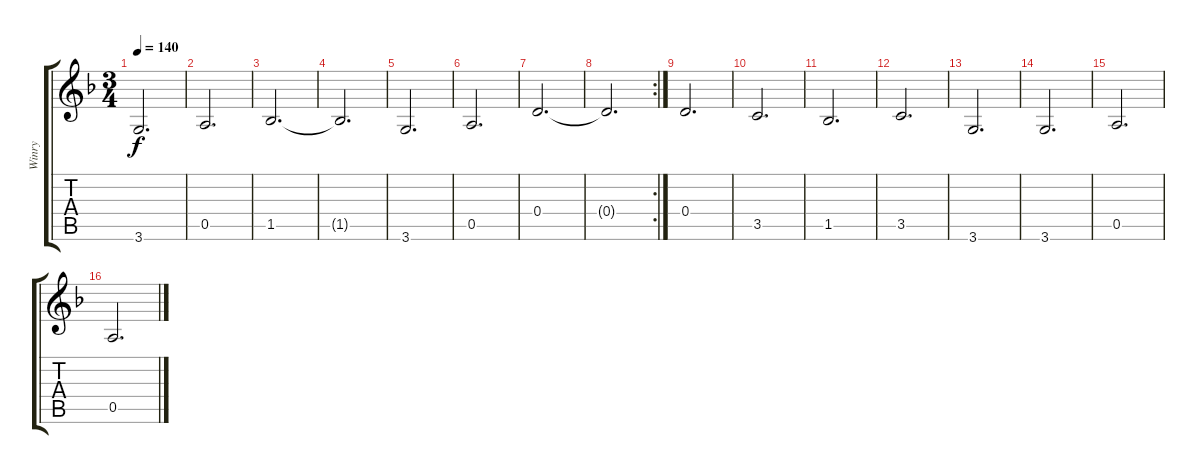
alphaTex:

\track ("Winry" "Winry") {instrument acousticguitarsteel}
\staff {score tabs}
\tuning (E4 B3 G3 D3 A2 E2) {hide}
\ts (3 4)
\tempo 140
\clef g2
\ks dminor
3.6.2{d dy f} |
0.5.2{d} |
1.5.2{d} |
1.5{t}.2{d} |
3.6.2{d} |
0.5.2{d} |
0.4.2{d} |
\rc 2
0.4{t}.2{d} |
0.4.2{d} |
3.5.2{d} |
1.5.2{d} |
3.5.2{d} |
3.6.2{d} |
3.6.2{d} |
0.5.2{d} |
0.5.2{d}
